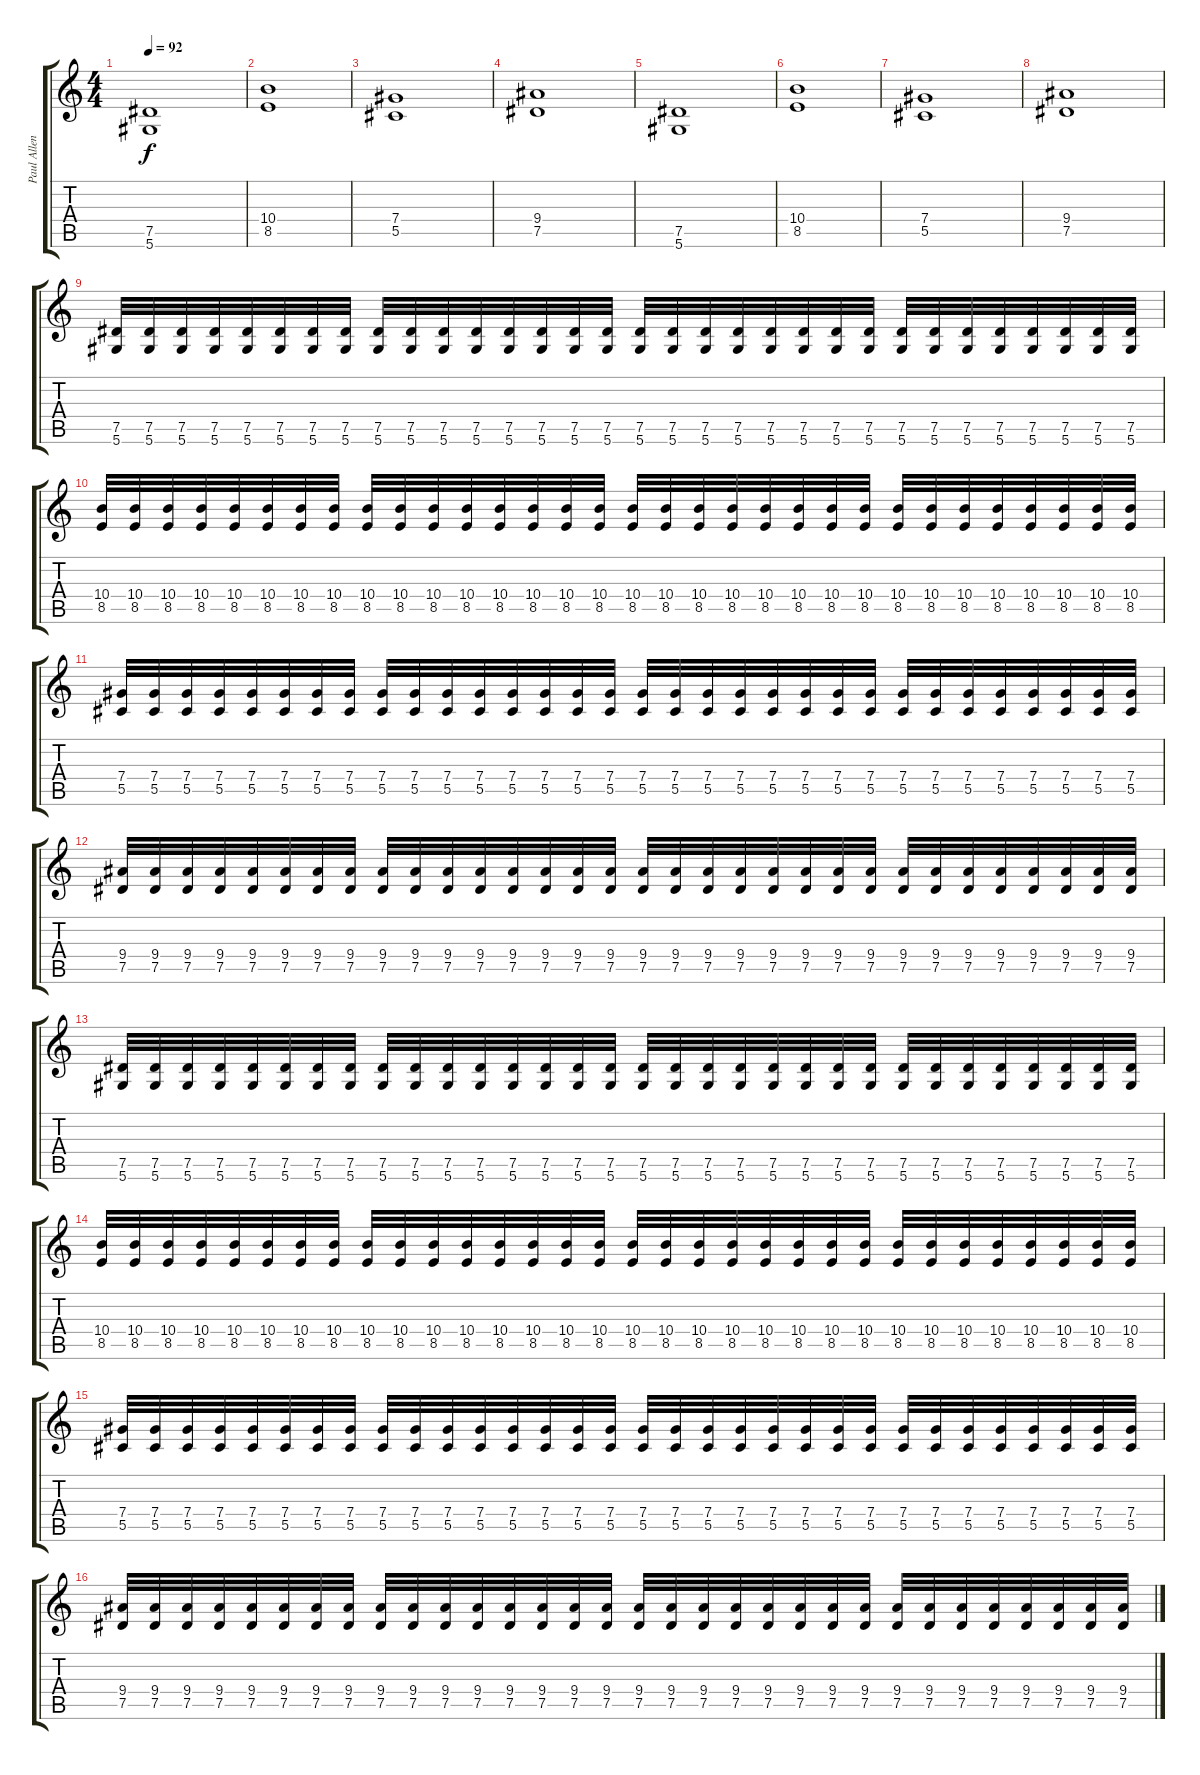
\track ("Paul Allender" "Paul Allen") {instrument overdrivenguitar}
\staff {score tabs}
\tuning (Eb4 Bb3 Gb3 Db3 Ab2 Eb2) {hide}
\ts (4 4)
\tempo 92
\clef g2
\ks c
(7.5 5.6).1{dy f} |
(10.4 8.5).1 |
(7.4 5.5).1 |
(9.4 7.5).1 |
(7.5 5.6).1 |
(10.4 8.5).1 |
(7.4 5.5).1 |
(9.4 7.5).1 |
(7.5 5.6).32 (7.5 5.6).32 (7.5 5.6).32 (7.5 5.6).32 (7.5 5.6).32 (7.5 5.6).32 (7.5 5.6).32 (7.5 5.6).32 (7.5 5.6).32 (7.5 5.6).32 (7.5 5.6).32 (7.5 5.6).32 (7.5 5.6).32 (7.5 5.6).32 (7.5 5.6).32 (7.5 5.6).32 (7.5 5.6).32 (7.5 5.6).32 (7.5 5.6).32 (7.5 5.6).32 (7.5 5.6).32 (7.5 5.6).32 (7.5 5.6).32 (7.5 5.6).32 (7.5 5.6).32 (7.5 5.6).32 (7.5 5.6).32 (7.5 5.6).32 (7.5 5.6).32 (7.5 5.6).32 (7.5 5.6).32 (7.5 5.6).32 |
(10.4 8.5).32 (10.4 8.5).32 (10.4 8.5).32 (10.4 8.5).32 (10.4 8.5).32 (10.4 8.5).32 (10.4 8.5).32 (10.4 8.5).32 (10.4 8.5).32 (10.4 8.5).32 (10.4 8.5).32 (10.4 8.5).32 (10.4 8.5).32 (10.4 8.5).32 (10.4 8.5).32 (10.4 8.5).32 (10.4 8.5).32 (10.4 8.5).32 (10.4 8.5).32 (10.4 8.5).32 (10.4 8.5).32 (10.4 8.5).32 (10.4 8.5).32 (10.4 8.5).32 (10.4 8.5).32 (10.4 8.5).32 (10.4 8.5).32 (10.4 8.5).32 (10.4 8.5).32 (10.4 8.5).32 (10.4 8.5).32 (10.4 8.5).32 |
(7.4 5.5).32 (7.4 5.5).32 (7.4 5.5).32 (7.4 5.5).32 (7.4 5.5).32 (7.4 5.5).32 (7.4 5.5).32 (7.4 5.5).32 (7.4 5.5).32 (7.4 5.5).32 (7.4 5.5).32 (7.4 5.5).32 (7.4 5.5).32 (7.4 5.5).32 (7.4 5.5).32 (7.4 5.5).32 (7.4 5.5).32 (7.4 5.5).32 (7.4 5.5).32 (7.4 5.5).32 (7.4 5.5).32 (7.4 5.5).32 (7.4 5.5).32 (7.4 5.5).32 (7.4 5.5).32 (7.4 5.5).32 (7.4 5.5).32 (7.4 5.5).32 (7.4 5.5).32 (7.4 5.5).32 (7.4 5.5).32 (7.4 5.5).32 |
(9.4 7.5).32 (9.4 7.5).32 (9.4 7.5).32 (9.4 7.5).32 (9.4 7.5).32 (9.4 7.5).32 (9.4 7.5).32 (9.4 7.5).32 (9.4 7.5).32 (9.4 7.5).32 (9.4 7.5).32 (9.4 7.5).32 (9.4 7.5).32 (9.4 7.5).32 (9.4 7.5).32 (9.4 7.5).32 (9.4 7.5).32 (9.4 7.5).32 (9.4 7.5).32 (9.4 7.5).32 (9.4 7.5).32 (9.4 7.5).32 (9.4 7.5).32 (9.4 7.5).32 (9.4 7.5).32 (9.4 7.5).32 (9.4 7.5).32 (9.4 7.5).32 (9.4 7.5).32 (9.4 7.5).32 (9.4 7.5).32 (9.4 7.5).32 |
(7.5 5.6).32 (7.5 5.6).32 (7.5 5.6).32 (7.5 5.6).32 (7.5 5.6).32 (7.5 5.6).32 (7.5 5.6).32 (7.5 5.6).32 (7.5 5.6).32 (7.5 5.6).32 (7.5 5.6).32 (7.5 5.6).32 (7.5 5.6).32 (7.5 5.6).32 (7.5 5.6).32 (7.5 5.6).32 (7.5 5.6).32 (7.5 5.6).32 (7.5 5.6).32 (7.5 5.6).32 (7.5 5.6).32 (7.5 5.6).32 (7.5 5.6).32 (7.5 5.6).32 (7.5 5.6).32 (7.5 5.6).32 (7.5 5.6).32 (7.5 5.6).32 (7.5 5.6).32 (7.5 5.6).32 (7.5 5.6).32 (7.5 5.6).32 |
(10.4 8.5).32 (10.4 8.5).32 (10.4 8.5).32 (10.4 8.5).32 (10.4 8.5).32 (10.4 8.5).32 (10.4 8.5).32 (10.4 8.5).32 (10.4 8.5).32 (10.4 8.5).32 (10.4 8.5).32 (10.4 8.5).32 (10.4 8.5).32 (10.4 8.5).32 (10.4 8.5).32 (10.4 8.5).32 (10.4 8.5).32 (10.4 8.5).32 (10.4 8.5).32 (10.4 8.5).32 (10.4 8.5).32 (10.4 8.5).32 (10.4 8.5).32 (10.4 8.5).32 (10.4 8.5).32 (10.4 8.5).32 (10.4 8.5).32 (10.4 8.5).32 (10.4 8.5).32 (10.4 8.5).32 (10.4 8.5).32 (10.4 8.5).32 |
(7.4 5.5).32 (7.4 5.5).32 (7.4 5.5).32 (7.4 5.5).32 (7.4 5.5).32 (7.4 5.5).32 (7.4 5.5).32 (7.4 5.5).32 (7.4 5.5).32 (7.4 5.5).32 (7.4 5.5).32 (7.4 5.5).32 (7.4 5.5).32 (7.4 5.5).32 (7.4 5.5).32 (7.4 5.5).32 (7.4 5.5).32 (7.4 5.5).32 (7.4 5.5).32 (7.4 5.5).32 (7.4 5.5).32 (7.4 5.5).32 (7.4 5.5).32 (7.4 5.5).32 (7.4 5.5).32 (7.4 5.5).32 (7.4 5.5).32 (7.4 5.5).32 (7.4 5.5).32 (7.4 5.5).32 (7.4 5.5).32 (7.4 5.5).32 |
(9.4 7.5).32 (9.4 7.5).32 (9.4 7.5).32 (9.4 7.5).32 (9.4 7.5).32 (9.4 7.5).32 (9.4 7.5).32 (9.4 7.5).32 (9.4 7.5).32 (9.4 7.5).32 (9.4 7.5).32 (9.4 7.5).32 (9.4 7.5).32 (9.4 7.5).32 (9.4 7.5).32 (9.4 7.5).32 (9.4 7.5).32 (9.4 7.5).32 (9.4 7.5).32 (9.4 7.5).32 (9.4 7.5).32 (9.4 7.5).32 (9.4 7.5).32 (9.4 7.5).32 (9.4 7.5).32 (9.4 7.5).32 (9.4 7.5).32 (9.4 7.5).32 (9.4 7.5).32 (9.4 7.5).32 (9.4 7.5).32 (9.4 7.5).32
